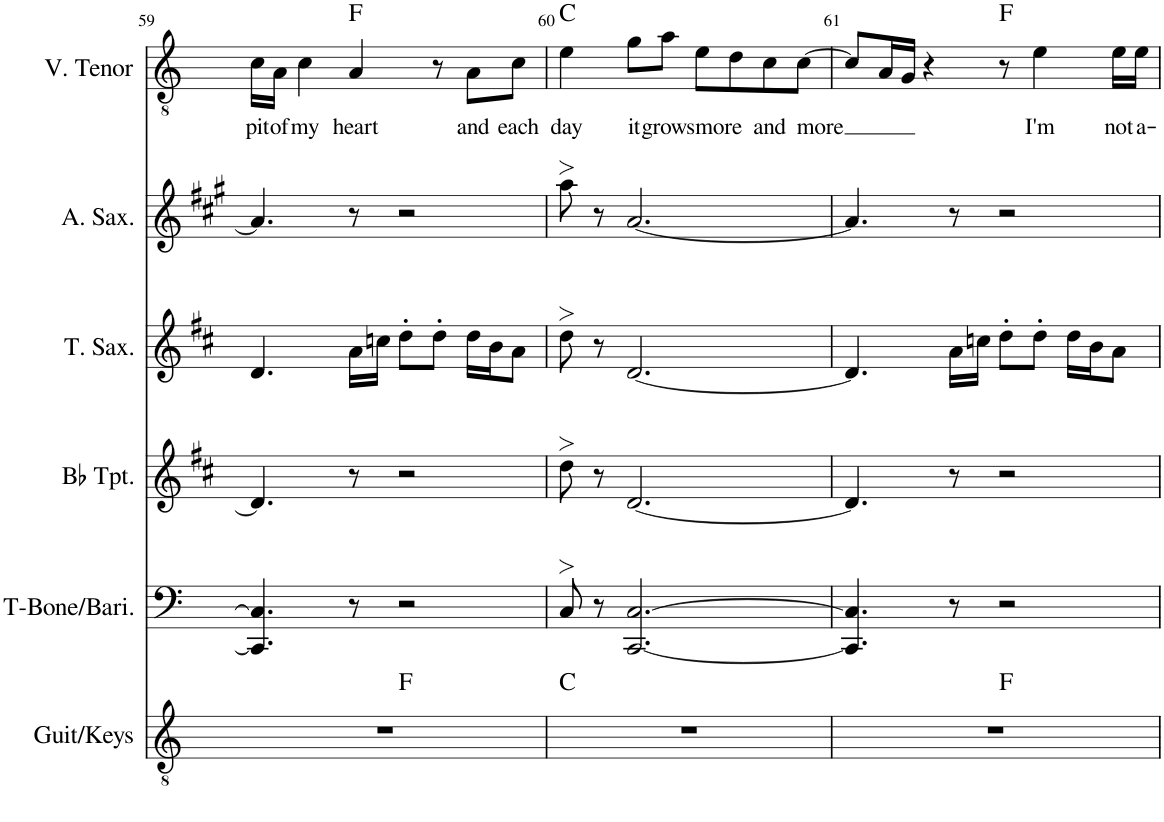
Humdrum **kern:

**kern	**harte	**kern	**kern	**kern	**kern	**kern	**text	**harte
*part6	*part6	*part5	*part4	*part3	*part2	*part1	*part1	*part1
*staff6	*	*staff5	*staff4	*staff3	*staff2	*staff1	*staff1	*
*I"Guit/Keys	*	*I"T-Bone/Bari	*I"Bb Trumpet	*I"Tenor Sax	*I"Alto Saxophone	*I"V. Tenor	*	*
*I'Guit/Keys	*	*I'T-Bone/Bari.	*I'Bb Tpt.	*I'T. Sax.	*I'A. Sax.	*I'V. Tenor	*	*
!!LO:PB:g=z
*clefGv2	*	*clefF4	*clefG2	*clefG2	*clefG2	*clefGv2	*	*
*	*	*	*Trd1c2	*Trd8c14	*Trd5c9	*	*	*
*k[]	*	*k[]	*k[f#c#]	*k[f#c#]	*k[f#c#g#]	*k[]	*	*
*M4/4	*	*M4/4	*M4/4	*M4/4	*M4/4	*M4/4	*	*
=59	=59	=59	=59	=59	=59	=59	=59	=59
!	!	!	!	!	!	!	!LO:LY:b	!
*^	*	*	*	*	*	*	*	*
1r	2ryy	.	4.CC/] 4.C/]	4.d/]	4.d/	4.a/]	16c\LL	pit	.
!	!	!	!	!	!	!	!	!LO:LY:b	!
.	.	.	.	.	.	.	16A\JJ	of	.
!	!	!	!	!	!	!	!	!LO:LY:b	!
.	.	.	.	.	.	.	4c\	my	.
!	!	!	!	!	!	!	!	!LO:LY:b	!
.	.	.	8r	8r	16a\LL	8r	4A/	heart	F:maj
.	.	.	.	.	16ccn\JJ	.	.	.	.
.	2ryy	F:maj	2r	2r	8dd'\L	2r	.	.	.
.	.	.	.	.	8dd'\J	.	8r	.	.
!	!	!	!	!	!	!	!	!LO:LY:b	!
.	.	.	.	.	16dd\LL	.	8A\L	and	.
.	.	.	.	.	16b\J	.	.	.	.
!	!	!	!	!	!	!	!	!LO:LY:b	!
.	.	.	.	.	8a\J	.	8c\J	each	.
=60	=60	=60	=60	=60	=60	=60	=60	=60	=60
!	!	!	!	!	!	!	!	!LO:LY:b	!
*v	*v	*	*	*	*	*	*	*	*
1r	C:maj	8C>/	8dd>\	8dd>\	8aa>\	4e\	day	C:maj
.	.	8r	8r	8r	8r	.	.	.
!	!	!	!	!	!	!	!LO:LY:b	!
.	.	[2.CC/ [2.C/	[2.d/	[2.d/	[2.a/	8g\L	it	.
!	!	!	!	!	!	!	!LO:LY:b	!
.	.	.	.	.	.	8a\J	grows	.
!	!	!	!	!	!	!	!LO:LY:b	!
.	.	.	.	.	.	8e\L	more	.
.	.	.	.	.	.	8d\	.	.
!	!	!	!	!	!	!	!LO:LY:b	!
.	.	.	.	.	.	8c\	and	.
!	!	!	!	!	!	!	!LO:LY:b	!
.	.	.	.	.	.	[8c\J	more	.
=61	=61	=61	=61	=61	=61	=61	=61	=61
*^	*	*	*	*	*	*	*	*
1r	2ryy	.	4.CC/] 4.C/]	4.d/]	4.d/]	4.a/]	8c/L]	.	.
.	.	.	.	.	.	.	16A/L	.	.
.	.	.	.	.	.	.	16G/JJ	.	.
.	.	.	.	.	.	.	4r	.	.
.	.	.	8r	8r	16a\LL	8r	.	.	.
.	.	.	.	.	16ccn\JJ	.	.	.	.
.	2ryy	F:maj	2r	2r	8dd'\L	2r	8r	.	F:maj
!	!	!	!	!	!	!	!	!LO:LY:b	!
.	.	.	.	.	8dd'\J	.	4e\	I'm	.
.	.	.	.	.	16dd\LL	.	.	.	.
.	.	.	.	.	16b\J	.	.	.	.
!	!	!	!	!	!	!	!	!LO:LY:b	!
.	.	.	.	.	8a\J	.	16e\LL	not	.
!	!	!	!	!	!	!	!	!LO:LY:b	!
.	.	.	.	.	.	.	16e\JJ	a-	.
*v	*v	*	*	*	*	*	*	*	*
=	=	=	=	=	=	=	=	=
*-	*-	*-	*-	*-	*-	*-	*-	*-
